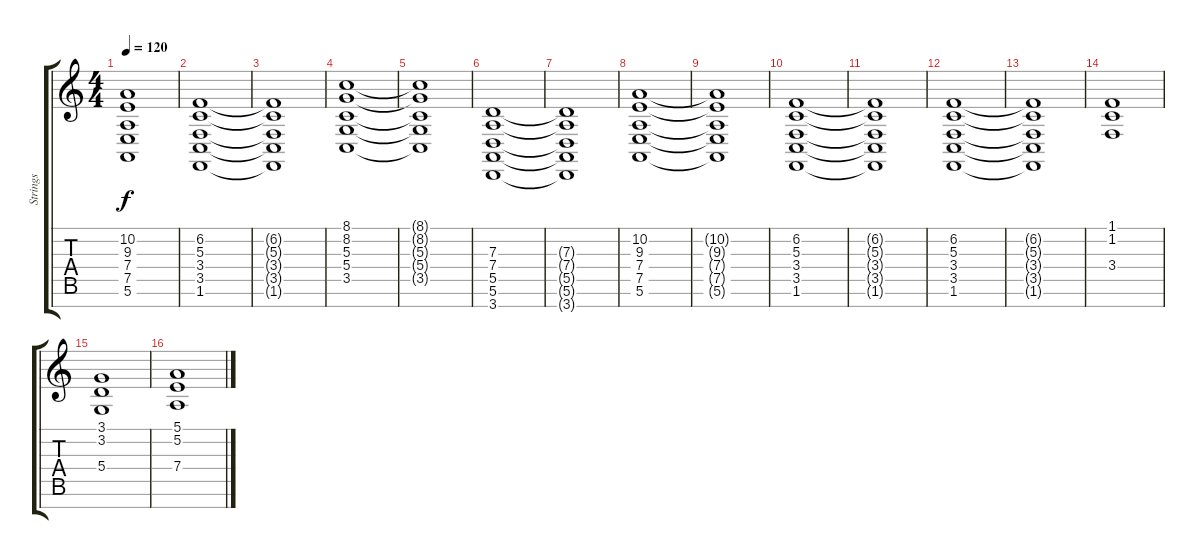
\track ("Strings" "Strings") {instrument stringensemble1}
\staff {score tabs}
\tuning (E4 B3 G3 D3 A2 E2 B1) {hide}
\ts (4 4)
\tempo 120
\clef g2
\ks c
(10.2{t} 9.3{t} 7.4{t} 7.5{t} 5.6{t}).1{dy f} |
(6.2 5.3 3.4 3.5 1.6).1 |
(6.2{t} 5.3{t} 3.4{t} 3.5{t} 1.6{t}).1 |
(8.1 8.2 5.3 5.4 3.5).1 |
(8.1{t} 8.2{t} 5.3{t} 5.4{t} 3.5{t}).1 |
(7.3 7.4 5.5 5.6 3.7).1 |
(7.3{t} 7.4{t} 5.5{t} 5.6{t} 3.7{t}).1 |
(10.2 9.3 7.4 7.5 5.6).1 |
(10.2{t} 9.3{t} 7.4{t} 7.5{t} 5.6{t}).1 |
(6.2 5.3 3.4 3.5 1.6).1 |
(6.2{t} 5.3{t} 3.4{t} 3.5{t} 1.6{t}).1 |
(6.2 5.3 3.4 3.5 1.6).1 |
(6.2{t} 5.3{t} 3.4{t} 3.5{t} 1.6{t}).1 |
(1.1 1.2 3.4).1 |
(3.1 3.2 5.4).1 |
(5.1 5.2 7.4).1
